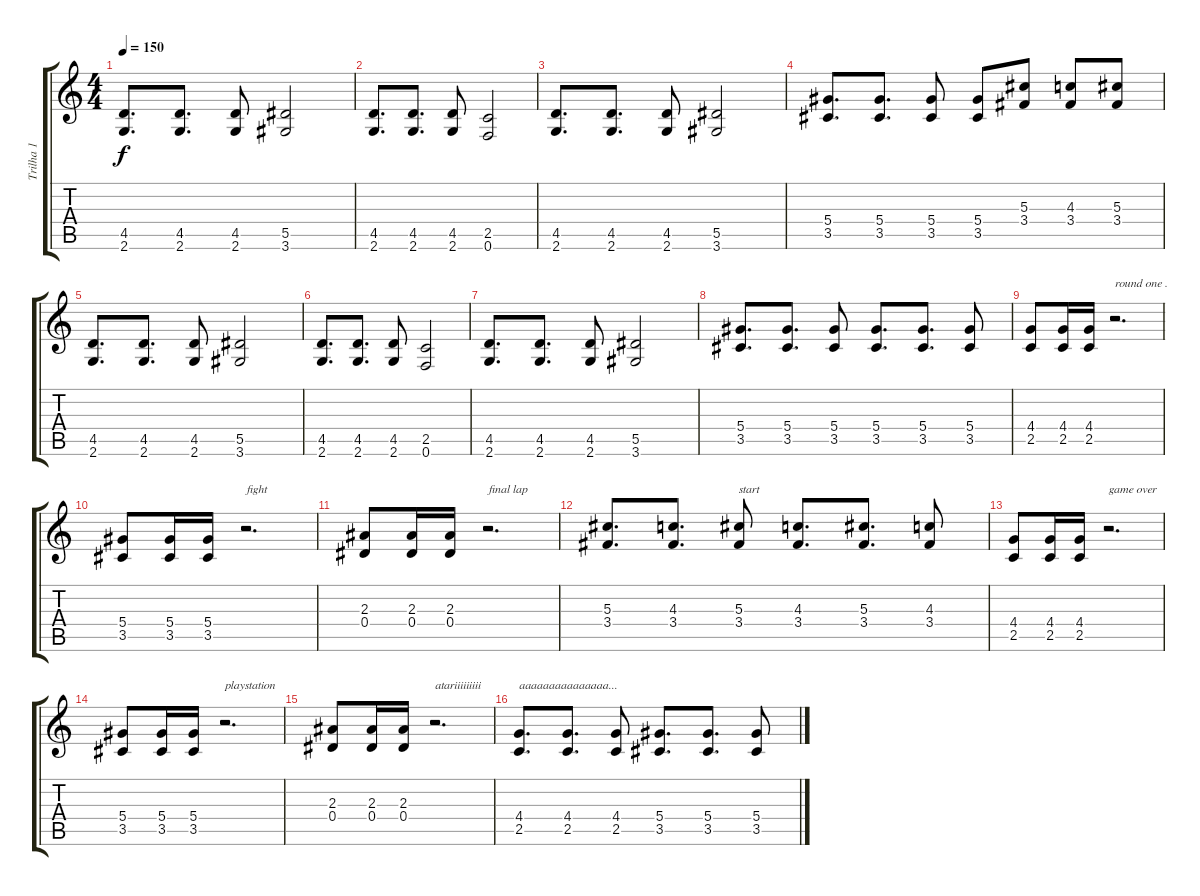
\track ("Trilha 1" "Trilha 1") {instrument overdrivenguitar}
\staff {score tabs}
\tuning (F4 C4 Ab3 Eb3 Bb2 F2) {hide}
\ts (4 4)
\tempo 150
\clef g2
\ks c
(4.5 2.6).8{d dy f} (4.5 2.6).8{d} (4.5 2.6).8 (5.5 3.6).2 |
(4.5 2.6).8{d} (4.5 2.6).8{d} (4.5 2.6).8 (2.5 0.6).2 |
(4.5 2.6).8{d} (4.5 2.6).8{d} (4.5 2.6).8 (5.5 3.6).2 |
(5.4 3.5).8{d} (5.4 3.5).8{d} (5.4 3.5).8 (5.4 3.5).8 (5.3 3.4).8 (4.3 3.4).8 (5.3 3.4).8 |
(4.5 2.6).8{d} (4.5 2.6).8{d} (4.5 2.6).8 (5.5 3.6).2 |
(4.5 2.6).8{d} (4.5 2.6).8{d} (4.5 2.6).8 (2.5 0.6).2 |
(4.5 2.6).8{d} (4.5 2.6).8{d} (4.5 2.6).8 (5.5 3.6).2 |
(5.4 3.5).8{d} (5.4 3.5).8{d} (5.4 3.5).8 (5.4 3.5).8{d} (5.4 3.5).8{d} (5.4 3.5).8 |
(4.4 2.5).8 (4.4 2.5).16 (4.4 2.5).16 r.2{d txt "round one ."} |
(5.4 3.5).8 (5.4 3.5).16 (5.4 3.5).16 r.2{d txt "fight"} |
(2.3 0.4).8 (2.3 0.4).16 (2.3 0.4).16 r.2{d txt "final lap "} |
(5.3 3.4).8{d} (4.3 3.4).8{d} (5.3 3.4).8{txt "start "} (4.3 3.4).8{d} (5.3 3.4).8{d} (4.3 3.4).8 |
(4.4 2.5).8 (4.4 2.5).16 (4.4 2.5).16 r.2{d txt "game over "} |
(5.4 3.5).8 (5.4 3.5).16 (5.4 3.5).16 r.2{d txt "playstation "} |
(2.3 0.4).8 (2.3 0.4).16 (2.3 0.4).16 r.2{d txt "atariiiiiiiii"} |
(4.4 2.5).8{d txt "aaaaaaaaaaaaaaa..."} (4.4 2.5).8{d} (4.4 2.5).8 (5.4 3.5).8{d} (5.4 3.5).8{d} (5.4 3.5).8
